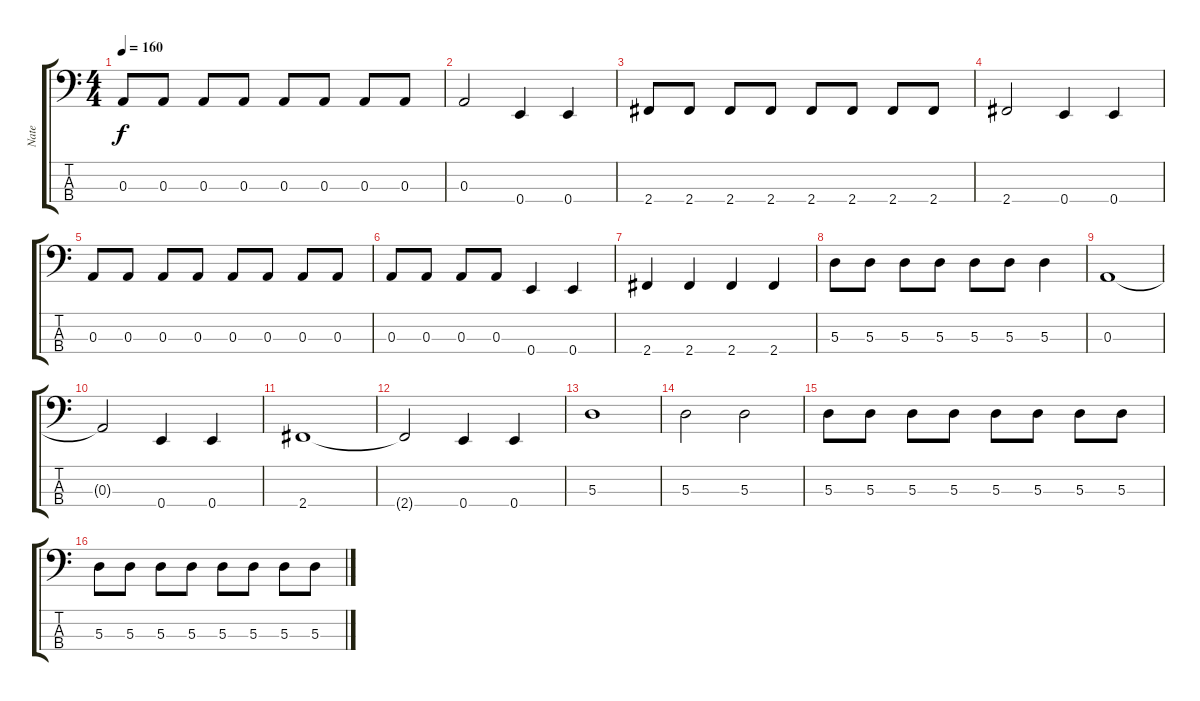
\track ("Nate" "Nate") {instrument electricbasspick}
\staff {score tabs}
\tuning (G2 D2 A1 E1) {hide}
\ts (4 4)
\tempo 160
\clef f4
\ks c
0.3.8{dy f} 0.3.8 0.3.8 0.3.8 0.3.8 0.3.8 0.3.8 0.3.8 |
0.3.2 0.4.4 0.4.4 |
2.4.8 2.4.8 2.4.8 2.4.8 2.4.8 2.4.8 2.4.8 2.4.8 |
2.4.2 0.4.4 0.4.4 |
0.3.8 0.3.8 0.3.8 0.3.8 0.3.8 0.3.8 0.3.8 0.3.8 |
0.3.8 0.3.8 0.3.8 0.3.8 0.4.4 0.4.4 |
2.4.4 2.4.4 2.4.4 2.4.4 |
5.3.8 5.3.8 5.3.8 5.3.8 5.3.8 5.3.8 5.3.4 |
0.3.1 |
0.3{t}.2 0.4.4 0.4.4 |
2.4.1 |
2.4{t}.2 0.4.4 0.4.4 |
5.3.1 |
5.3.2 5.3.2 |
5.3.8 5.3.8 5.3.8 5.3.8 5.3.8 5.3.8 5.3.8 5.3.8 |
5.3.8 5.3.8 5.3.8 5.3.8 5.3.8 5.3.8 5.3.8 5.3.8
